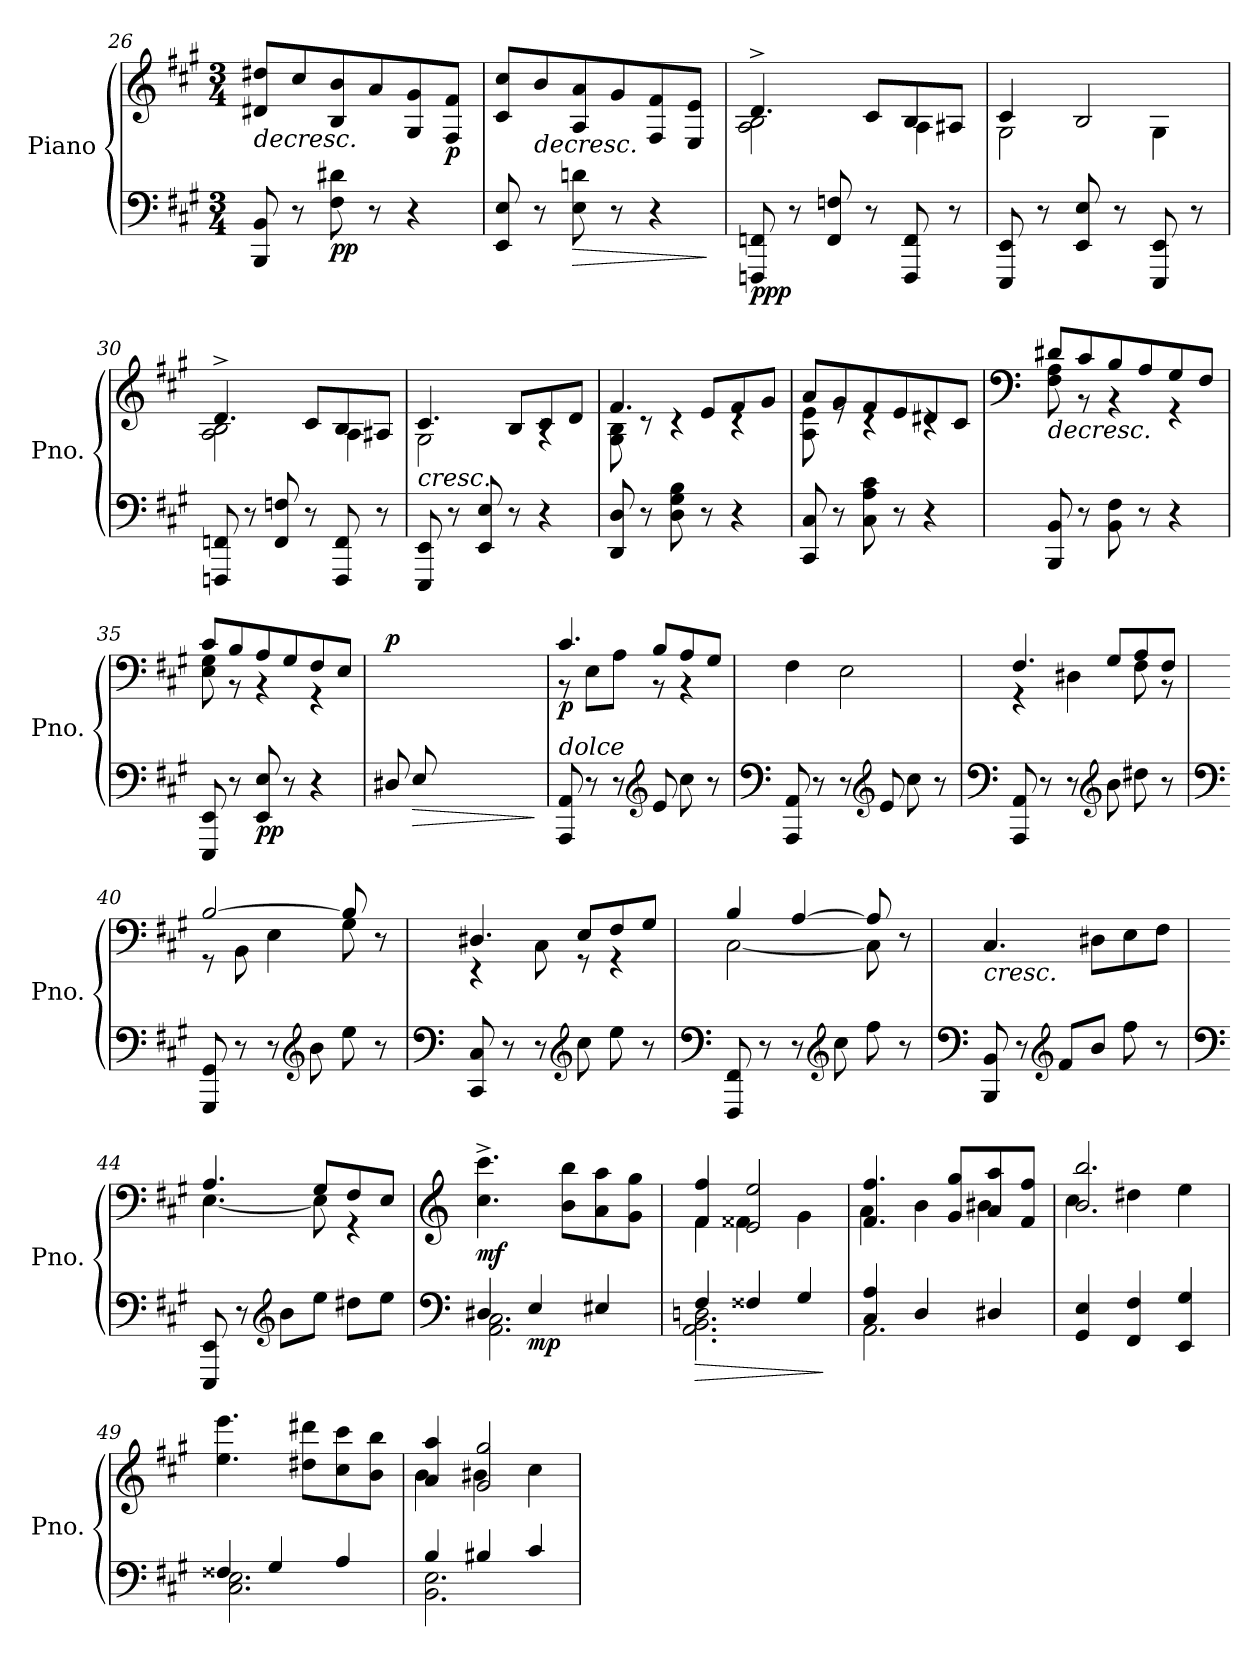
**kern	**kern	**dynam
*part1	*part1	*part1
*staff2	*staff1	*staff1/2
*I"Piano	*	*
*I'Pno.	*	*
*clefF4	*clefG2	*
*k[f#c#g#]	*k[f#c#g#]	*
*M3/4	*M3/4	*
=26	=26	=26
!	!	!LO:HP:b
8BBB/ 8BB/	8d#X/ 8dd#X/L	>
8r	8cc#/	.
!	!	!LO:DY:b=2
8F#\ 8d#X\	8B/ 8b/	pp
8r	8a/	.
4r	8G#/ 8g#/	.
!	!	!LO:DY:n=1:b
.	8F#/ 8f#/J	] p
!!LO:PB:g=z
=27	=27	=27
!	!	!LO:DY:b=2
!	!	!LO:DY:n=1:b
8EE/ 8E/	8c#/ 8cc#/L	p mp
!	!	!LO:HP:b
8r	8b/	>
!	!	!LO:HP:b=2
8E\ 8dn\	8A/ 8a/	>
8r	8g#/	.
4r	8F#/ 8f#/	.
.	8E/ 8e/J	.
.	.	]
=28	=28	=28
*	*^	*
!	!	!	!LO:DY:b=2
!	!	!	!LO:DY:n=1:b
8FFFn/ 8FFn/	4.d^/	2A\ 2B\	pp p
8r	.	.	.
8FF/ 8Fn/	.	.	.
8r	8c#/L	.	.
8FFF/ 8FF/	8B/	4A\	.
8r	8A#X/J	.	.
=29	=29	=29	=29
8EEE/ 8EE/	4c#/	2G#\	.
8r	.	.	.
8EE/ 8E/	2B/	.	.
8r	.	.	.
8EEE/ 8EE/	.	4G#\	.
8r	.	.	.
=30	=30	=30	=30
8FFFn/ 8FFn/	4.d^/	2A\ 2B\	.
8r	.	.	.
8FF/ 8Fn/	.	.	.
8r	8c#/L	.	.
8FFF/ 8FF/	8B/	4A\	.
8r	8A#X/J	.	.
=31	=31	=31	=31
!	!	!	!LO:HP:b
8EEE/ 8EE/	4.c#/	2G#\	<
8r	.	.	.
8EE/ 8E/	.	.	.
8r	8B/L	.	.
4r	8c#/	4rA	.
.	8d/J	.	.
!!LO:LB:g=z	!!
=32	=32	=32	=32
8DD/ 8D/	4.f#/	8G#\ 8B\	.
8r	.	8rc	.
8D\ 8G#\ 8B\	.	4rc	.
8r	8e/L	.	.
4r	8f#/	4rc	.
.	8g#/J	.	.
*	*v	*v	*
.	.	]
=33	=33	=33
*	*^	*
!	!	!	!LO:DY:b=2
!	!	!	!LO:DY:n=1:b
8CC#/ 8C#/	8a/L	8A\ 8e\	mp mf
8r	8g#/	8re	.
8C#\ 8A\ 8c#\	8f#/	4rc	.
8r	8e/	.	.
4r	8d#X/	4rc	.
.	8c#/J	.	.
=34	=34	=34	=34
*	*clefF4	*	*
!	!	!	!LO:HP:b
8BBB/ 8BB/	8d#X/L	8F#\ 8A\	>
8r	8c#/	8r	.
8BB\ 8F#\	8B/	4r	.
8r	8A/	.	.
4r	8G#/	4r	.
.	8F#/J	.	.
=35	=35	=35	=35
8EEE/ 8EE/	8c#/L	8E\ 8G#\	.
8r	8B/	8r	.
!	!	!	!LO:DY:b=2
8EE/ 8E/	8A/	4r	pp
8r	8G#/	.	.
4r	8F#/	4r	.
.	8E/J	.	.
*	*v	*v	*
.	.	[
=36	=36	=36
*^	*	*
!	!	!	!LO:DY:a
8D#X/L	2.ryy	4ryy	p
!	!	!	!LO:HP:b=2
8E/	.	.	>
2ryy	.	8F#\	.
.	.	8G#\	.
.	.	8A\	.
.	.	8B\J	.
*v	*v	*	*
.	.	]
!!LO:LB:g=z
=37	=37	=37
*	*^	*
!LO:TX:a:i:t=dolce	!	!	!
!	!	!	!LO:DY:b
8AAA/ 8AA/	4.c#/	8r	p
8r	.	8E\L	.
8r	.	8A\J	.
*clefG2	*	*	*
8e/	8B/L	8r	.
8cc#\	8A/	4r	.
8r	8G#/J	.	.
*	*v	*v	*
=38	=38	=38
*clefF4	*	*
8AAA/ 8AA/	4F#\	.
8r	.	.
8r	2E\	.
*clefG2	*	*
8e/	.	.
8cc#\	.	.
8r	.	.
=39	=39	=39
*clefF4	*	*
*	*^	*
8AAA/ 8AA/	4.F#/	4r	.
8r	.	.	.
8r	.	4D#X\	.
*clefG2	*	*	*
8b\	8G#/L	.	.
8dd#X\	8A/	8F#\	.
8r	8F#/J	8r	.
=40	=40	=40	=40
*clefF4	*	*	*
8GGG#/ 8GG#/	[2B/	8r	.
8r	.	8BB\	.
8r	.	4E\	.
*clefG2	*	*	*
8b\	.	.	.
8ee\	8B/]	8G#\	.
8r	8r	8ryy	.
=41	=41	=41	=41
*clefF4	*	*	*
8CC#/ 8C#/	4.D#X/	4r	.
8r	.	.	.
8r	.	8C#\	.
*clefG2	*	*	*
8cc#\	8E/L	8r	.
8ee\	8F#/	4r	.
8r	8G#/J	.	.
!!LO:LB:g=z	!!
=42	=42	=42	=42
*clefF4	*	*	*
8FFF#/ 8FF#/	4B/	[2C#\	.
8r	.	.	.
8r	[4A/	.	.
*clefG2	*	*	*
8cc#\	.	.	.
8ff#\	8A/]	8C#\]	.
8r	8r	8ryy	.
*	*v	*v	*
=43	=43	=43
*clefF4	*	*
*	*^	*
!	!	!	!LO:HP:b
*	*v	*v	*
8BBB/ 8BB/	4.C#/	<
8r	.	.
*clefG2	*	*
8f#/L	.	.
8b/J	8D#X\L	.
8ff#\	8E\	.
8r	8F#\J	.
=44	=44	=44
*clefF4	*	*
*	*^	*
8EEE/ 8EE/	4.A/	[4.E\	.
8r	.	.	.
*clefG2	*	*	*
8b\L	.	.	.
8ee\J	8G#/L	8E\]	.
8dd#X\L	8F#/	4r	.
8ee\J	8E/J	.	.
*	*v	*v	*
.	.	]
=45	=45	=45
*clefF4	*clefG2	*
*^	*	*
!	!	!	!LO:DY:b
4D#X/	2.AA\ 2.C#\	4.cc#\^ 4.ccc#\^	mf
!	!	!	!LO:DY:b=2
4E/	.	.	mp
.	.	8b\ 8bb\L	.
4E#X/	.	8a\ 8aa\	.
.	.	8g#\ 8gg#\J	.
=46	=46	=46	=46
!	!	!	!LO:HP:b=2
!	!	!	!LO:HP:n=1:b
*	*	*^	*
4F#/	2.AA\ 2.BB\ 2.Dn\	4f#/ 4ff#/	4f#\	> >
4F##X/	.	2e/ 2ee/	4f##X\	.
4G#/	.	.	4g#\	.
*v	*v	*	*	*
*	*v	*v	*
.	.	] [
!!LO:LB:g=z
=47	=47	=47
*^	*^	*
!	!	!	!	!LO:DY:b=2
!	!	!	!	!LO:DY:n=1:b
4C#/ 4A/	2.AA\	4.f#/ 4.ff#/	4a\	p mp
4D/	.	.	4b\	.
.	.	8g#/ 8gg#/L	.	.
4D#X/	.	8a/ 8aa/	4b#X\	.
.	.	8f#/ 8ff#/J	.	.
*v	*v	*	*	*
=48	=48	=48	=48
4GG#/ 4E/	2.b/ 2.bb/	4cc#\	.
4FF#/ 4F#/	.	4dd#X\	.
4EE/ 4G#/	.	4ee\	.
*	*v	*v	*
.	.	]
=49	=49	=49
*^	*	*
!	!	!	!LO:DY:b=2
!	!	!	!LO:DY:n=1:b
4F##X/	2.C#\ 2.E\	4.ee\ 4.eee\	mp f
4G#/	.	.	.
.	.	8dd#X\ 8ddd#X\L	.
4A/	.	8cc#\ 8ccc#\	.
.	.	8b\ 8bb\J	.
=50	=50	=50	=50
*	*	*^	*
4B/	2.BB\ 2.E\	4a/ 4aa/	4b\	.
4B#X/	.	2g#/ 2gg#/	4b#X\	.
4c#/	.	.	4cc#\	.
*v	*v	*	*	*
*	*v	*v	*
=	=	=
*-	*-	*-
